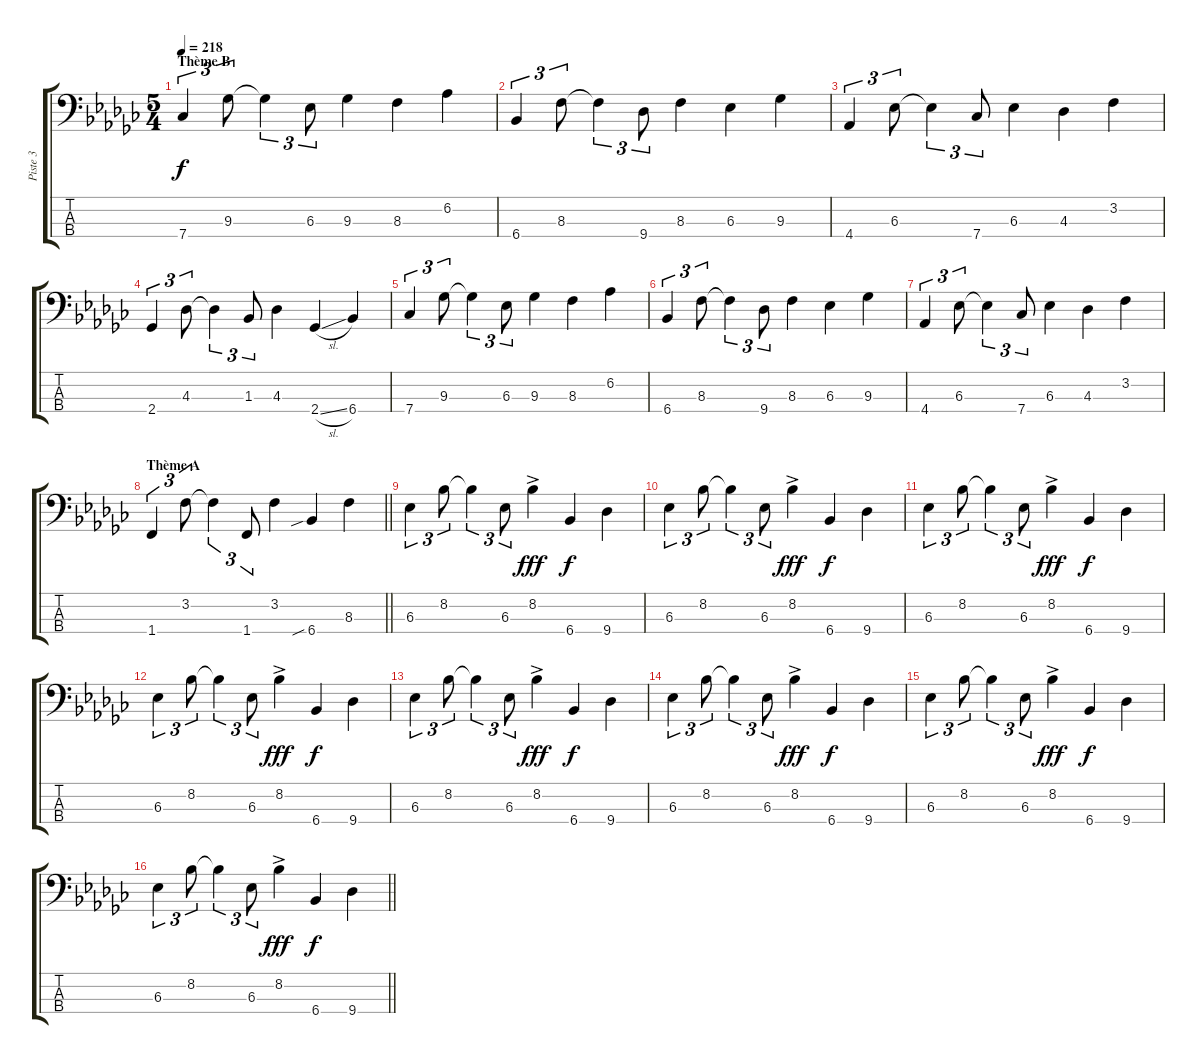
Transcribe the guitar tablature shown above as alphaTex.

\track ("Piste 3" "Piste 3") {instrument acousticbass}
\staff {score tabs}
\tuning (G2 D2 A1 E1) {hide}
\ts (5 4)
\section ("" "Thème B")
\tempo 218
\clef f4
\ks ebminor
7.4.4{tu (3 2) dy f volume 16 balance 3 instrument acousticbass} 9.3.8{tu (3 2)} 9.3{t}.4{tu (3 2)} 6.3.8{tu (3 2)} 9.3.4 8.3.4 6.2.4 |
6.4.4{tu (3 2)} 8.3.8{tu (3 2)} 8.3{t}.4{tu (3 2)} 9.4.8{tu (3 2)} 8.3.4 6.3.4 9.3.4 |
4.4.4{tu (3 2)} 6.3.8{tu (3 2)} 6.3{t}.4{tu (3 2)} 7.4.8{tu (3 2)} 6.3.4 4.3.4 3.2.4 |
2.4.4{tu (3 2)} 4.3.8{tu (3 2)} 4.3{t}.4{tu (3 2)} 1.3.8{tu (3 2)} 4.3.4 2.4{sl}.4 6.4.4 |
7.4.4{tu (3 2)} 9.3.8{tu (3 2)} 9.3{t}.4{tu (3 2)} 6.3.8{tu (3 2)} 9.3.4 8.3.4 6.2.4 |
6.4.4{tu (3 2)} 8.3.8{tu (3 2)} 8.3{t}.4{tu (3 2)} 9.4.8{tu (3 2)} 8.3.4 6.3.4 9.3.4 |
4.4.4{tu (3 2)} 6.3.8{tu (3 2)} 6.3{t}.4{tu (3 2)} 7.4.8{tu (3 2)} 6.3.4 4.3.4 3.2.4 |
\section ("" "Thème A")
\barLineRight lightlight
1.4.4{tu (3 2)} 3.2.8{tu (3 2)} 3.2{t}.4{tu (3 2)} 1.4.8{tu (3 2)} 3.2.4 6.4{sib}.4{volume 15 balance 3 instrument acousticbass} 8.3.4 |
6.3.4{tu (3 2) volume 15 balance 3 instrument acousticbass} 8.2.8{tu (3 2)} 8.2{t}.4{tu (3 2)} 6.3.8{tu (3 2)} 8.2{ac}.4{dy fff} 6.4.4{dy f} 9.4.4 |
6.3.4{tu (3 2)} 8.2.8{tu (3 2)} 8.2{t}.4{tu (3 2)} 6.3.8{tu (3 2)} 8.2{ac}.4{dy fff} 6.4.4{dy f} 9.4.4 |
6.3.4{tu (3 2)} 8.2.8{tu (3 2)} 8.2{t}.4{tu (3 2)} 6.3.8{tu (3 2)} 8.2{ac}.4{dy fff} 6.4.4{dy f} 9.4.4 |
6.3.4{tu (3 2)} 8.2.8{tu (3 2)} 8.2{t}.4{tu (3 2)} 6.3.8{tu (3 2)} 8.2{ac}.4{dy fff} 6.4.4{dy f} 9.4.4 |
6.3.4{tu (3 2)} 8.2.8{tu (3 2)} 8.2{t}.4{tu (3 2)} 6.3.8{tu (3 2)} 8.2{ac}.4{dy fff} 6.4.4{dy f} 9.4.4 |
6.3.4{tu (3 2)} 8.2.8{tu (3 2)} 8.2{t}.4{tu (3 2)} 6.3.8{tu (3 2)} 8.2{ac}.4{dy fff} 6.4.4{dy f} 9.4.4 |
6.3.4{tu (3 2)} 8.2.8{tu (3 2)} 8.2{t}.4{tu (3 2)} 6.3.8{tu (3 2)} 8.2{ac}.4{dy fff} 6.4.4{dy f} 9.4.4 |
\barLineRight lightlight
6.3.4{tu (3 2)} 8.2.8{tu (3 2)} 8.2{t}.4{tu (3 2)} 6.3.8{tu (3 2)} 8.2{ac}.4{dy fff} 6.4.4{dy f} 9.4.4
